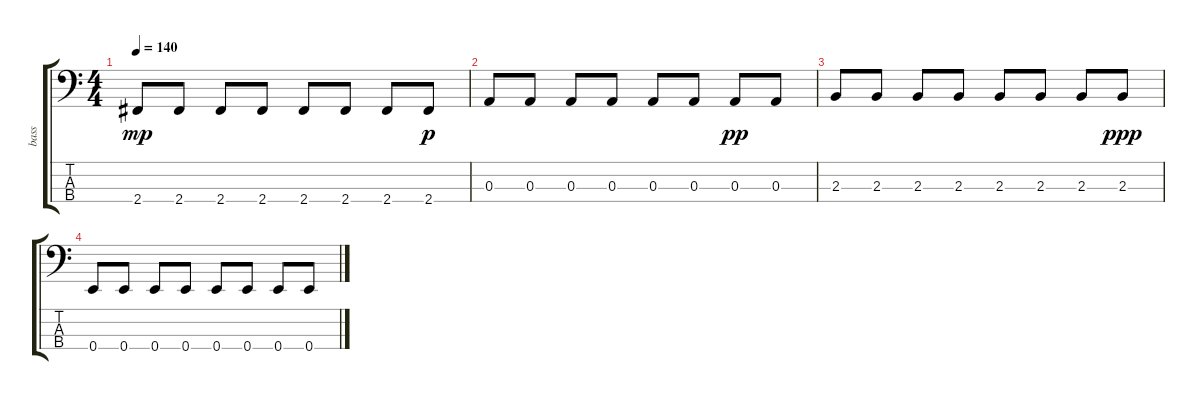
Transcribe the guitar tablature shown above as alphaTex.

\track ("bass" "bass") {instrument electricbassfinger}
\staff {score tabs}
\tuning (G2 D2 A1 E1) {hide}
\ts (4 4)
\tempo 140
\clef f4
\ks c
2.4.8{dy mp} 2.4.8 2.4.8 2.4.8 2.4.8 2.4.8 2.4.8 2.4.8{dy p} |
0.3.8 0.3.8 0.3.8 0.3.8 0.3.8 0.3.8 0.3.8{dy pp} 0.3.8 |
2.3.8 2.3.8 2.3.8 2.3.8 2.3.8 2.3.8 2.3.8 2.3.8{dy ppp} |
0.4.8 0.4.8 0.4.8 0.4.8 0.4.8 0.4.8 0.4.8 0.4.8
